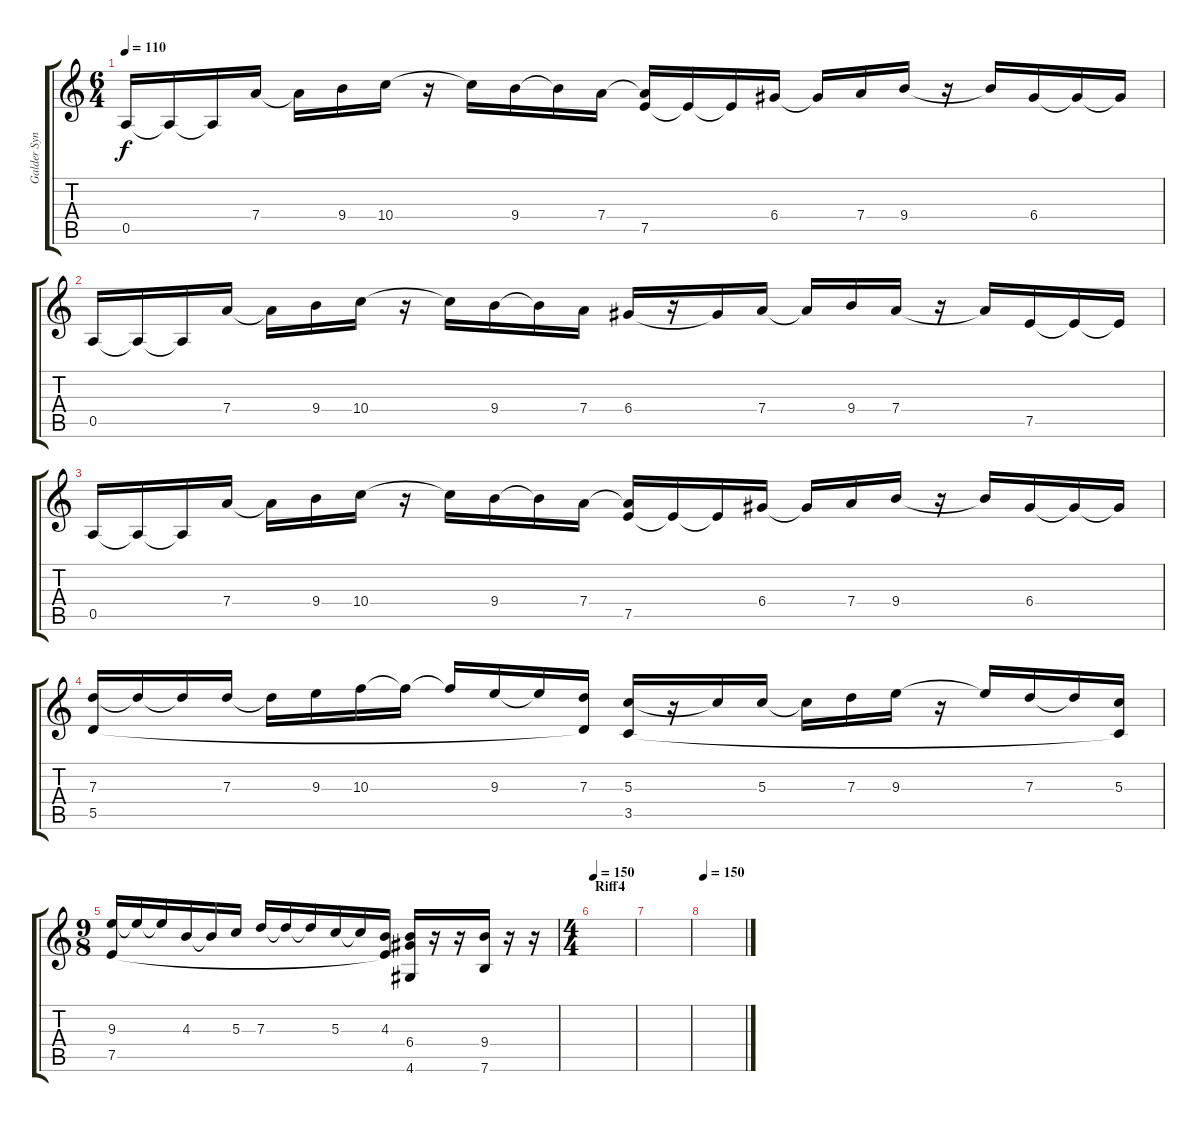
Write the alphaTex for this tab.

\track ("Galder SynthStrings" "Galder Syn") {instrument stringensemble1}
\staff {score tabs}
\tuning (E5 B4 G4 D4 A3 E3) {hide}
\ts (6 4)
\tempo 110
\clef g2
\ks c
0.5.16{dy f} 0.5{t}.16 0.5{t}.16 7.4.16 7.4{t}.16 9.4.16 10.4.16 r.16 10.4{t}.16 9.4.16 9.4{t}.16 7.4.16 (7.4{t} 7.5).16 7.5{t}.16 7.5{t}.16 6.4.16 6.4{t}.16 7.4.16 9.4.16 r.16 9.4{t}.16 6.4.16 6.4{t}.16 6.4{t}.16 |
0.5.16 0.5{t}.16 0.5{t}.16 7.4.16 7.4{t}.16 9.4.16 10.4.16 r.16 10.4{t}.16 9.4.16 9.4{t}.16 7.4.16 6.4.16 r.16 6.4{t}.16 7.4.16 7.4{t}.16 9.4.16 7.4.16 r.16 7.4{t}.16 7.5.16 7.5{t}.16 7.5{t}.16 |
0.5.16 0.5{t}.16 0.5{t}.16 7.4.16 7.4{t}.16 9.4.16 10.4.16 r.16 10.4{t}.16 9.4.16 9.4{t}.16 7.4.16 (7.4{t} 7.5).16 7.5{t}.16 7.5{t}.16 6.4.16 6.4{t}.16 7.4.16 9.4.16 r.16 9.4{t}.16 6.4.16 6.4{t}.16 6.4{t}.16 |
(7.3 5.5).16 7.3{t}.16 7.3{t}.16 7.3.16 7.3{t}.16 9.3.16 10.3.16 10.3{t}.16 10.3{t}.16 9.3.16 9.3{t}.16 (7.3 5.5{t}).16 (5.3 3.5).16 r.16 5.3{t}.16 5.3.16 5.3{t}.16 7.3.16 9.3.16 r.16 9.3{t}.16 7.3.16 7.3{t}.16 (5.3 3.5{t}).16 |
\ts (9 8)
(9.3 7.5).16 9.3{t}.16 9.3{t}.16 4.3.16 4.3{t}.16 5.3.16 7.3.16 7.3{t}.16 7.3{t}.16 5.3.16 5.3{t}.16 (4.3 7.5{t}).16 (4.3{t} 6.4 4.6).16 r.16 r.16 (9.4 7.6).16 r.16 r.16 |
\ts (4 4)
\section ("" "Riff4")
\tempo 150
|
|
\tempo 150
